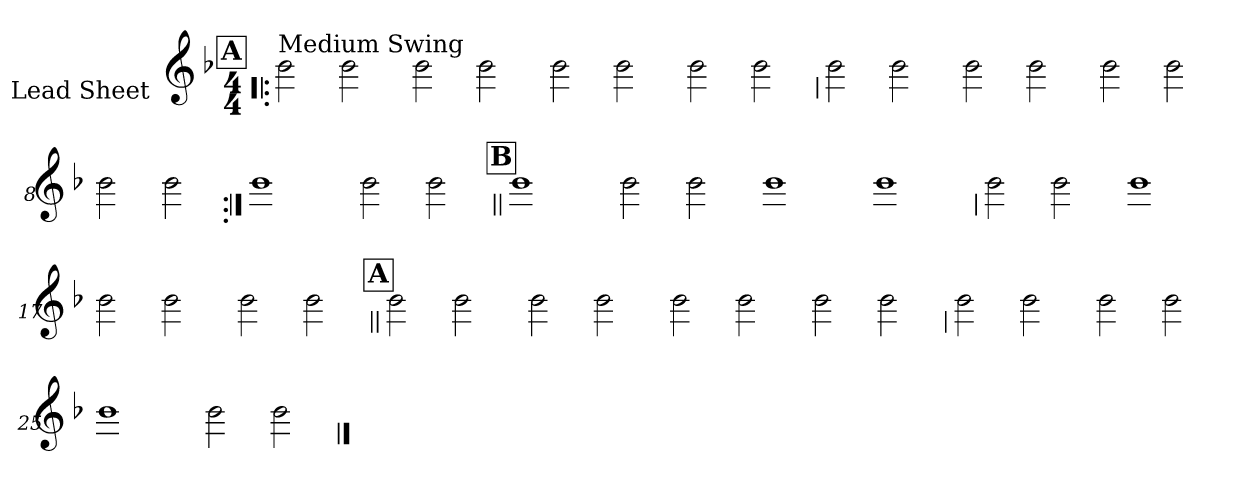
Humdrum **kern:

**kern
*part1
*staff1
*I"Lead Sheet
*stria0
*clefG2
*k[b-]
*F:
*M4/4
!!LO:REH:place=s1:a:t=A
=1!|:
!LO:TX:a:t=Medium Swing
2b-
2b-
=2-
2b-
2b-
=3-
2b-
2b-
=4-
2b-
2b-
!!LO:LB:g=z
=5
2b-
2b-
=6-
2b-
2b-
=7-
2b-
2b-
=8-
2b-
2b-
!!LO:LB:g=z
=9:|!
1b-
=10-
2b-
2b-
!!LO:LB:g=z
!!LO:REH:place=s1:a:t=B
=11||
1b-
=12-
2b-
2b-
=13-
1b-
=14-
1b-
!!LO:LB:g=z
=15
2b-
2b-
=16-
1b-
=17-
2b-
2b-
=18-
2b-
2b-
!!LO:LB:g=z
!!LO:REH:place=s1:a:t=A
=19||
2b-
2b-
=20-
2b-
2b-
=21-
2b-
2b-
=22-
2b-
2b-
!!LO:LB:g=z
=23
2b-
2b-
=24-
2b-
2b-
=25-
1b-
=26-
2b-
2b-
==
*-
